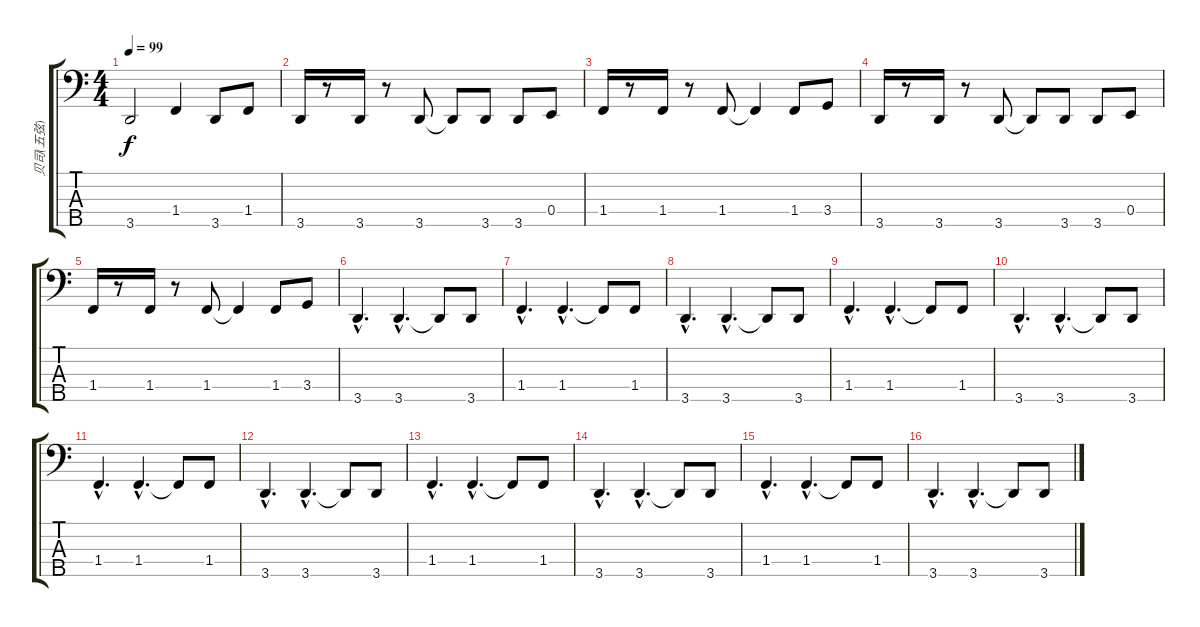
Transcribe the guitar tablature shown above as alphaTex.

\track ("贝司(五弦)" "贝司(五弦)") {instrument electricbassfinger}
\staff {score tabs}
\tuning (G2 D2 A1 E1 B0) {hide}
\ts (4 4)
\tempo 99
\clef f4
\ks c
3.5.2{dy f} 1.4.4 3.5.8 1.4.8 |
3.5.16 r.8 3.5.16 r.8 3.5.8 3.5{t}.8 3.5.8 3.5.8 0.4.8 |
1.4.16 r.8 1.4.16 r.8 1.4.8 1.4{t}.4 1.4.8 3.4.8 |
3.5.16 r.8 3.5.16 r.8 3.5.8 3.5{t}.8 3.5.8 3.5.8 0.4.8 |
1.4.16 r.8 1.4.16 r.8 1.4.8 1.4{t}.4 1.4.8 3.4.8 |
3.5{hac}.4{d} 3.5{hac}.4{d} 3.5{t}.8 3.5.8 |
1.4{hac}.4{d} 1.4{hac}.4{d} 1.4{t}.8 1.4.8 |
3.5{hac}.4{d} 3.5{hac}.4{d} 3.5{t}.8 3.5.8 |
1.4{hac}.4{d} 1.4{hac}.4{d} 1.4{t}.8 1.4.8 |
3.5{hac}.4{d} 3.5{hac}.4{d} 3.5{t}.8 3.5.8 |
1.4{hac}.4{d} 1.4{hac}.4{d} 1.4{t}.8 1.4.8 |
3.5{hac}.4{d} 3.5{hac}.4{d} 3.5{t}.8 3.5.8 |
1.4{hac}.4{d} 1.4{hac}.4{d} 1.4{t}.8 1.4.8 |
3.5{hac}.4{d} 3.5{hac}.4{d} 3.5{t}.8 3.5.8 |
1.4{hac}.4{d} 1.4{hac}.4{d} 1.4{t}.8 1.4.8 |
3.5{hac}.4{d} 3.5{hac}.4{d} 3.5{t}.8 3.5.8
